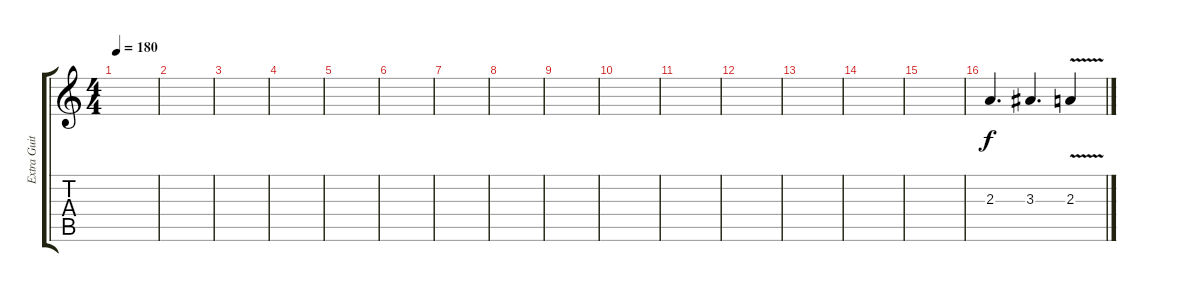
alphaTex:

\track ("Extra Guitar" "Extra Guit") {instrument distortionguitar}
\staff {score tabs}
\tuning (E4 B3 G3 D3 A2 E2) {hide}
\ts (4 4)
\tempo 180
\clef g2
\ks c
|
|
|
|
|
|
|
|
|
|
|
|
|
|
|
2.3.4{d} 3.3.4{d} 2.3{v}.4
